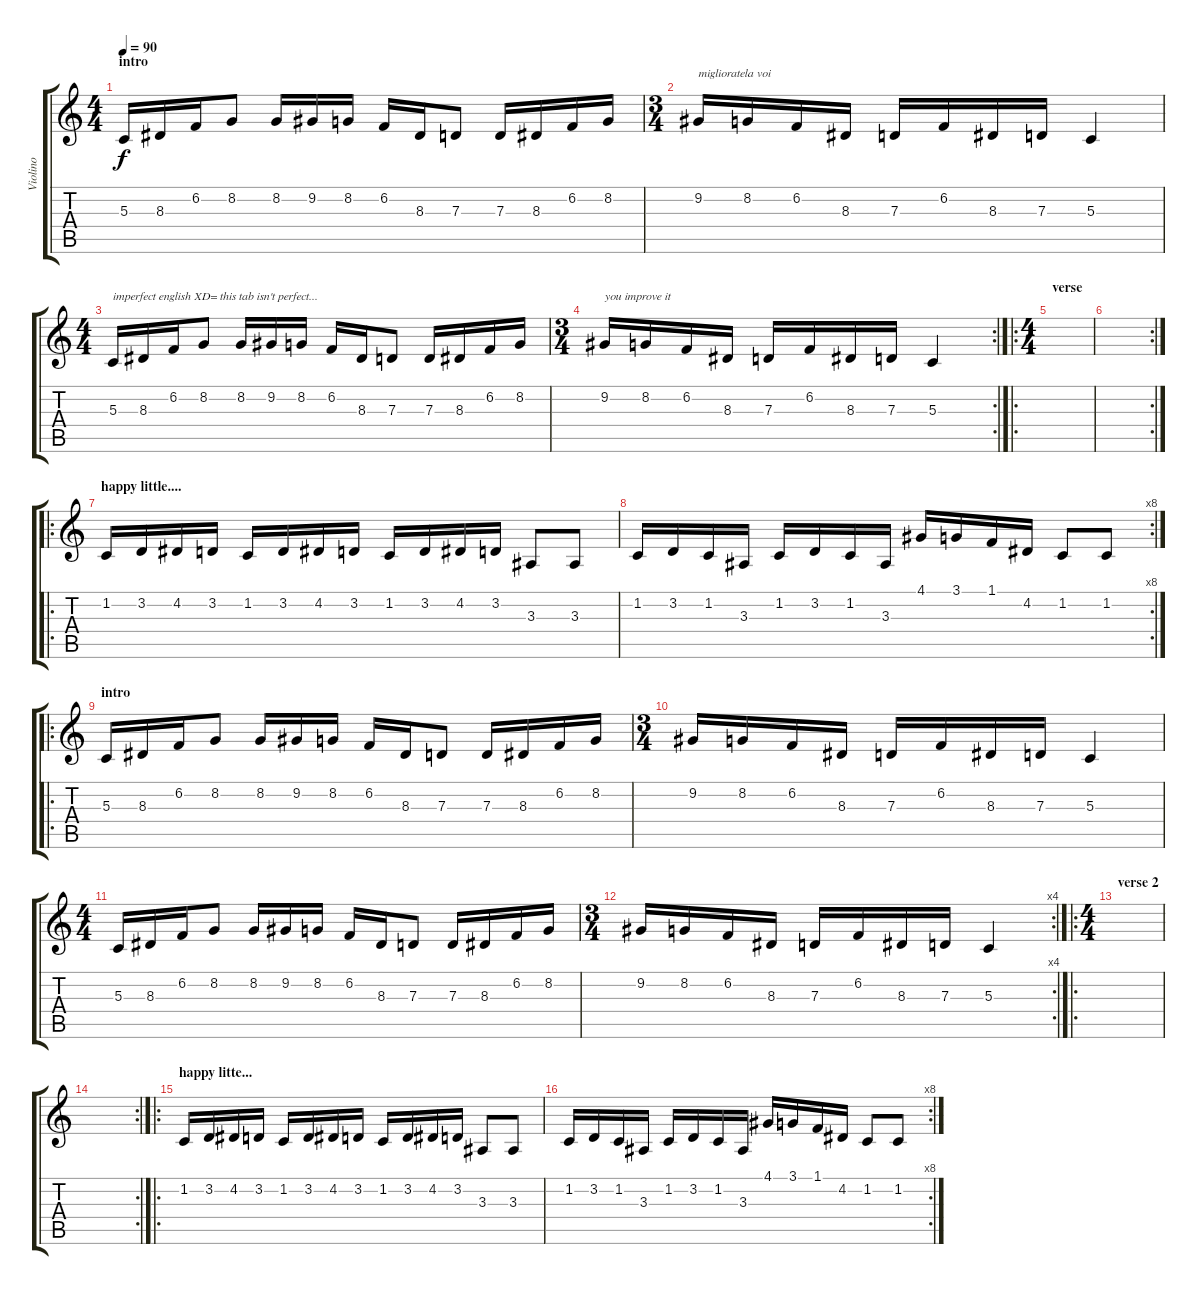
\track ("Violino" "Violino") {instrument violin}
\staff {score tabs}
\tuning (E4 B3 G3 D3 A2 E2) {hide}
\ts (4 4)
\section ("" "intro")
\tempo 90
\clef g2
\ks c
5.3.16{txt "" dy f instrument violin} 8.3.16 6.2.16 8.2.8 8.2.16 9.2.16 8.2.16 6.2.16 8.3.16 7.3.8 7.3.16 8.3.16 6.2.16 8.2.16 |
\ts (3 4)
9.2.16{txt "miglioratela voi"} 8.2.16 6.2.16 8.3.16 7.3.16 6.2.16 8.3.16 7.3.16 5.3.4 |
\ts (4 4)
5.3.16{txt "imperfect english XD= this tab isn't perfect..."} 8.3.16 6.2.16 8.2.8 8.2.16 9.2.16 8.2.16 6.2.16 8.3.16 7.3.8 7.3.16 8.3.16 6.2.16 8.2.16 |
\rc 2
\ts (3 4)
9.2.16{txt "you improve it "} 8.2.16 6.2.16 8.3.16 7.3.16 6.2.16 8.3.16 7.3.16 5.3.4 |
\ro
\ts (4 4)
\section ("" "verse")
|
\rc 2
|
\ro
\section ("" "happy little....")
1.2.16 3.2.16 4.2.16 3.2.16 1.2.16 3.2.16 4.2.16 3.2.16 1.2.16 3.2.16 4.2.16 3.2.16 3.3.8 3.3.8 |
\rc 8
1.2.16 3.2.16 1.2.16 3.3.16 1.2.16 3.2.16 1.2.16 3.3.16 4.1.16 3.1.16 1.1.16 4.2.16 1.2.8 1.2.8 |
\ro
\section ("" "intro")
5.3.16 8.3.16 6.2.16 8.2.8 8.2.16 9.2.16 8.2.16 6.2.16 8.3.16 7.3.8 7.3.16 8.3.16 6.2.16 8.2.16 |
\ts (3 4)
9.2.16 8.2.16 6.2.16 8.3.16 7.3.16 6.2.16 8.3.16 7.3.16 5.3.4 |
\ts (4 4)
5.3.16 8.3.16 6.2.16 8.2.8 8.2.16 9.2.16 8.2.16 6.2.16 8.3.16 7.3.8 7.3.16 8.3.16 6.2.16 8.2.16 |
\rc 4
\ts (3 4)
9.2.16 8.2.16 6.2.16 8.3.16 7.3.16 6.2.16 8.3.16 7.3.16 5.3.4 |
\ro
\ts (4 4)
\section ("" "verse 2")
|
\rc 2
|
\ro
\section ("" "happy litte...")
1.2.16 3.2.16 4.2.16 3.2.16 1.2.16 3.2.16 4.2.16 3.2.16 1.2.16 3.2.16 4.2.16 3.2.16 3.3.8 3.3.8 |
\rc 8
1.2.16 3.2.16 1.2.16 3.3.16 1.2.16 3.2.16 1.2.16 3.3.16 4.1.16 3.1.16 1.1.16 4.2.16 1.2.8 1.2.8
